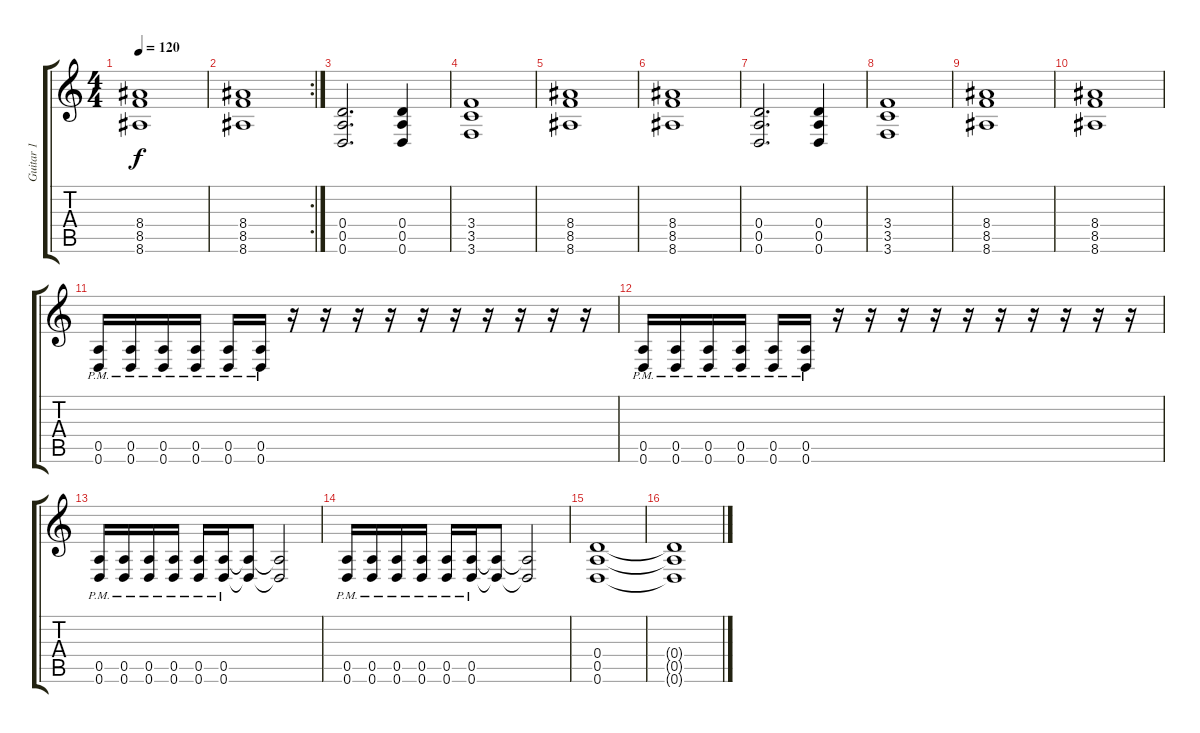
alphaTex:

\track ("Guitar 1" "Guitar 1") {instrument distortionguitar}
\staff {score tabs}
\tuning (E4 B3 G3 D3 A2 D2) {hide}
\ts (4 4)
\tempo 120
\clef g2
\ks c
(8.4 8.5 8.6).1{dy f} |
\rc 2
(8.4 8.5 8.6).1 |
(0.4 0.5 0.6).2{d} (0.4 0.5 0.6).4 |
(3.4 3.5 3.6).1 |
(8.4 8.5 8.6).1 |
(8.4 8.5 8.6).1 |
(0.4 0.5 0.6).2{d} (0.4 0.5 0.6).4 |
(3.4 3.5 3.6).1 |
(8.4 8.5 8.6).1 |
(8.4 8.5 8.6).1 |
(0.5{pm} 0.6{pm}).16 (0.5{pm} 0.6{pm}).16 (0.5{pm} 0.6{pm}).16 (0.5{pm} 0.6{pm}).16 (0.5{pm} 0.6{pm}).16 (0.5{pm} 0.6{pm}).16 r.16 r.16 r.16 r.16 r.16 r.16 r.16 r.16 r.16 r.16 |
(0.5{pm} 0.6{pm}).16 (0.5{pm} 0.6{pm}).16 (0.5{pm} 0.6{pm}).16 (0.5{pm} 0.6{pm}).16 (0.5{pm} 0.6{pm}).16 (0.5{pm} 0.6{pm}).16 r.16 r.16 r.16 r.16 r.16 r.16 r.16 r.16 r.16 r.16 |
(0.5{pm} 0.6{pm}).16 (0.5{pm} 0.6{pm}).16 (0.5{pm} 0.6{pm}).16 (0.5{pm} 0.6{pm}).16 (0.5{pm} 0.6{pm}).16 (0.5{pm} 0.6{pm}).16 (0.5{t} 0.6{t}).8 (0.5{t} 0.6{t}).2 |
(0.5{pm} 0.6{pm}).16 (0.5{pm} 0.6{pm}).16 (0.5{pm} 0.6{pm}).16 (0.5{pm} 0.6{pm}).16 (0.5{pm} 0.6{pm}).16 (0.5{pm} 0.6{pm}).16 (0.5{t} 0.6{t}).8 (0.5{t} 0.6{t}).2 |
(0.4 0.5 0.6).1 |
(0.4{t} 0.5{t} 0.6{t}).1
